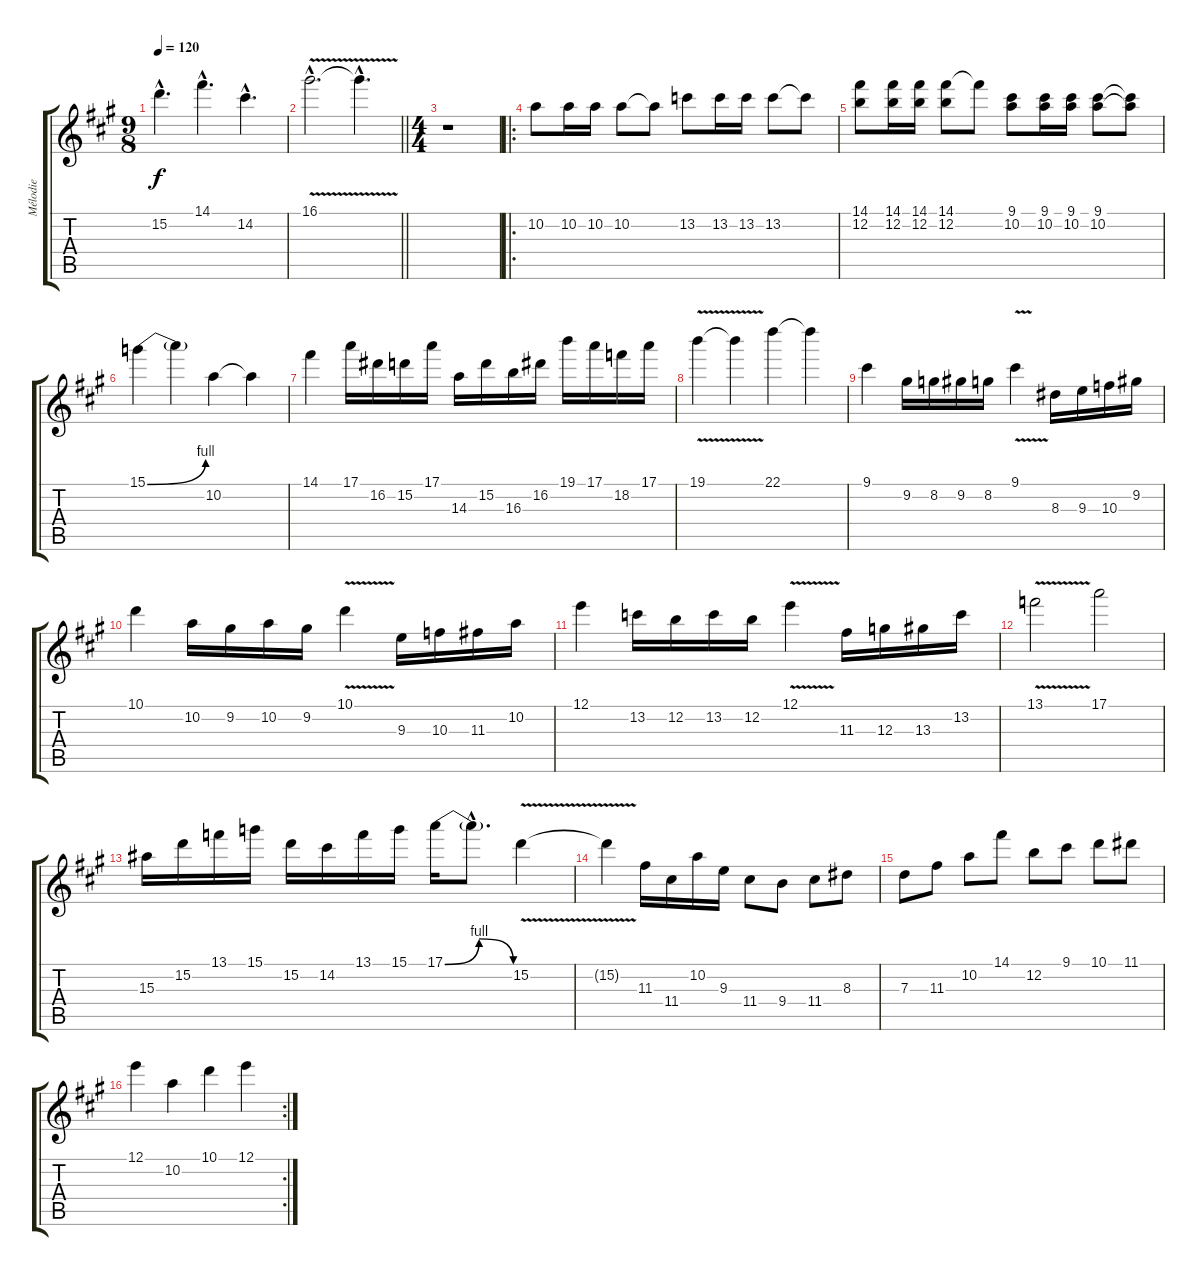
\track ("Mélodie" "Mélodie") {instrument distortionguitar}
\staff {score tabs}
\tuning (E4 B3 G3 D3 A2 E2) {hide}
\ts (9 8)
\tempo 120
\clef g2
\ks a
15.2{hac}.4{d dy f} 14.1{hac}.4{d} 14.2{hac}.4{d} |
\barLineRight lightlight
16.1{v hac}.2{d} 16.1{hac t}.4{d} |
\ts (4 4)
r.1 |
\ro
10.2.8 10.2.16 10.2.16 10.2.8 10.2{t}.8 13.2.8 13.2.16 13.2.16 13.2.8 13.2{t}.8 |
(14.1 12.2).8 (14.1 12.2).16 (14.1 12.2).16 (14.1 12.2).8 14.1{t}.8 (9.1 10.2).8 (9.1 10.2).16 (9.1 10.2).16 (9.1 10.2).8 (9.1{t} 10.2{t}).8 |
15.1{be (bend 0 0 60 4)}.4 15.1{t}.4 10.2.4 10.2{t}.4 |
14.1.4 17.1.16 16.2.16 15.2.16 17.1.16 14.3.16 15.2.16 16.3.16 16.2.16 19.1.16 17.1.16 18.2.16 17.1.16 |
19.1{v}.4 19.1{t}.4 22.1.4 22.1{t}.4 |
9.1.4 9.2.16 8.2.16 9.2.16 8.2.16 9.1{v}.4 8.3.16 9.3.16 10.3.16 9.2.16 |
10.1.4 10.2.16 9.2.16 10.2.16 9.2.16 10.1{v}.4 9.3.16 10.3.16 11.3.16 10.2.16 |
12.1.4 13.2.16 12.2.16 13.2.16 12.2.16 12.1{v}.4 11.3.16 12.3.16 13.3.16 13.2.16 |
13.1{v}.2 17.1.2 |
15.3.16 15.2.16 13.1.16 15.1.16 15.2.16 14.2.16 13.1.16 15.1.16 17.1{be (bendrelease 0 0 30 4 30 4 60 0)}.16 17.1{hac t}.8{d} 15.2{v}.4 |
15.2{t}.4 11.3.16 11.4.16 10.2.16 9.3.16 11.4.8 9.4.8 11.4.8 8.3.8 |
7.3.8 11.3.8 10.2.8 14.1.8 12.2.8 9.1.8 10.1.8 11.1.8 |
\rc 2
12.1.4 10.2.4 10.1.4 12.1.4
